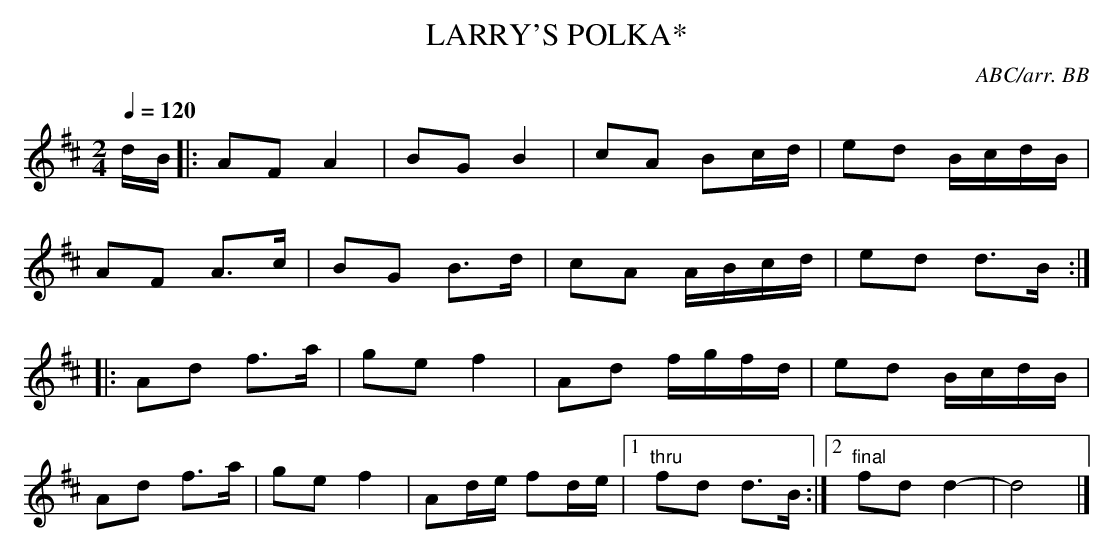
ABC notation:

X:1
T:LARRY'S POLKA*
C:ABC/arr. BB
Q:1/4=120
L:1/8
M:2/4
K:D
d/B/|:AF A2|BG B2|cA Bc/d/|ed B/c/d/B/|
AF A>c|BG B>d|cA A/B/c/d/|ed d>B:|
|:Ad f>a|ge f2|Ad f/g/f/d/|ed B/c/d/B/|
Ad f>a|ge f2|Ad/e/ fd/e/|1 "thru"fd d>B:|\
[2 "final" fdd2-|d4|]
